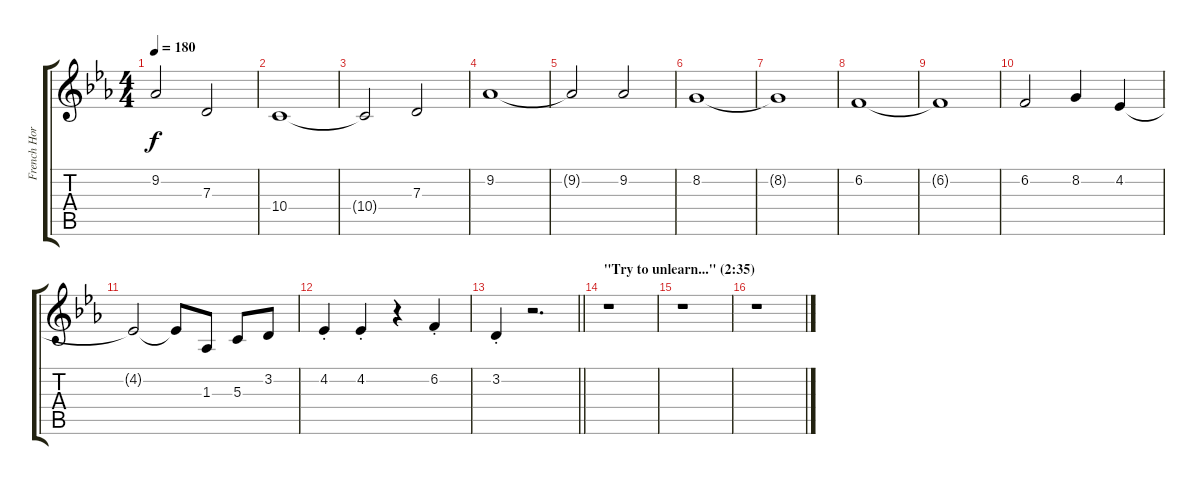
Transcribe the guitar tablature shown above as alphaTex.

\track ("French Horn" "French Hor") {instrument frenchhorn}
\staff {score tabs}
\tuning (E4 B3 G3 D3 A2 E2) {hide}
\ts (4 4)
\tempo 180
\clef g2
\ks cminor
9.2{t}.2{dy f} 7.3.2 |
10.4.1 |
10.4{t}.2 7.3.2 |
9.2.1 |
9.2{t}.2 9.2.2 |
8.2.1 |
8.2{t}.1 |
6.2.1 |
6.2{t}.1 |
6.2.2 8.2.4 4.2.4 |
4.2{t}.2 4.2{t}.8 1.3.8 5.3.8 3.2.8 |
4.2{st}.4 4.2{st}.4 r.4 6.2{st}.4 |
\barLineRight lightlight
3.2{st}.4 r.2{d} |
\section ("" "\"Try to unlearn...\" (2:35)")
r.1 |
r.1 |
r.1
